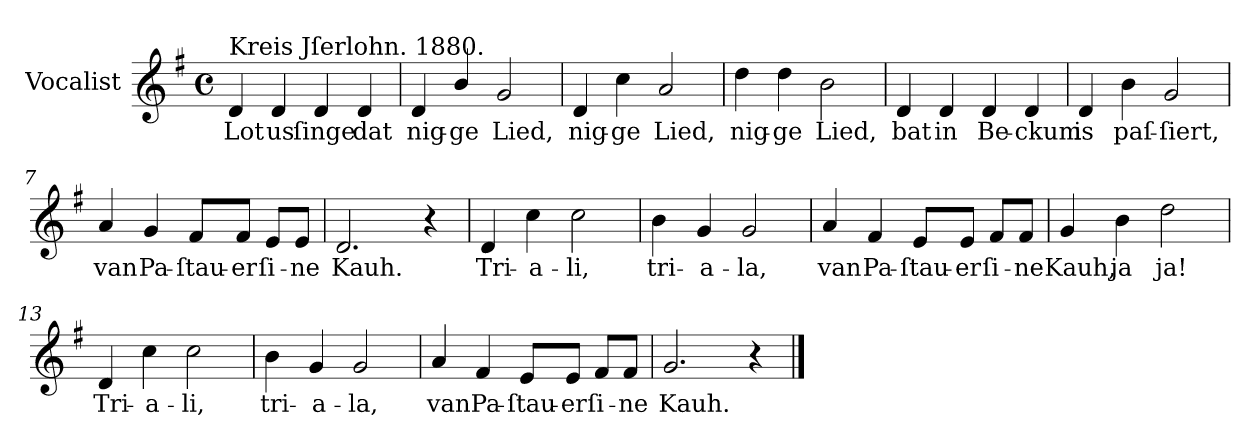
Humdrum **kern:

**kern	**text
*part1	*part1
*staff1	*staff1
*I"Vocalist	*
*k[f#]	*
*G:	*
*M4/4	*
*met(c)	*
=1	=1
!LO:TX:a:t=Kreis Jſerlohn. 1880.	!
4d	Lot
4d	us
4d	ſinge
4d	dat
=2	=2
4d	nig-
4b/	-ge
2g	Lied,
=3	=3
4d	nig-
4cc	-ge
2a	Lied,
=4	=4
4dd	nig-
4dd	-ge
2b	Lied,
=5	=5
4d	bat
4d	in
4d	Be-
4d	-ckum
=6	=6
4d	is
4b	paſ-
2g	-ſiert,
=7	=7
4a	van
4g	Pa-
8f#L	-ſtau-
8f#J	-er
8eL	ſi-
8eJ	-ne
=8	=8
2.d	Kauh.
4r	.
=9	=9
4d	Tri-
4cc	-a-
2cc	-li,
=10	=10
4b	tri-
4g	-a-
2g	-la,
=11	=11
4a	van
4f#	Pa-
8eL	-ſtau-
8eJ	-er
8f#L	ſi-
8f#J	-ne
=12	=12
4g	Kauh,
4b	ja
2dd	ja!
=13	=13
4d	Tri-
4cc	-a-
2cc	-li,
=14	=14
4b	tri-
4g	-a-
2g	-la,
=15	=15
4a	van
4f#	Pa-
8eL	-ſtau-
8eJ	-er
8f#L	ſi-
8f#J	-ne
=16	=16
2.g	Kauh.
4r	.
==	==
*-	*-
